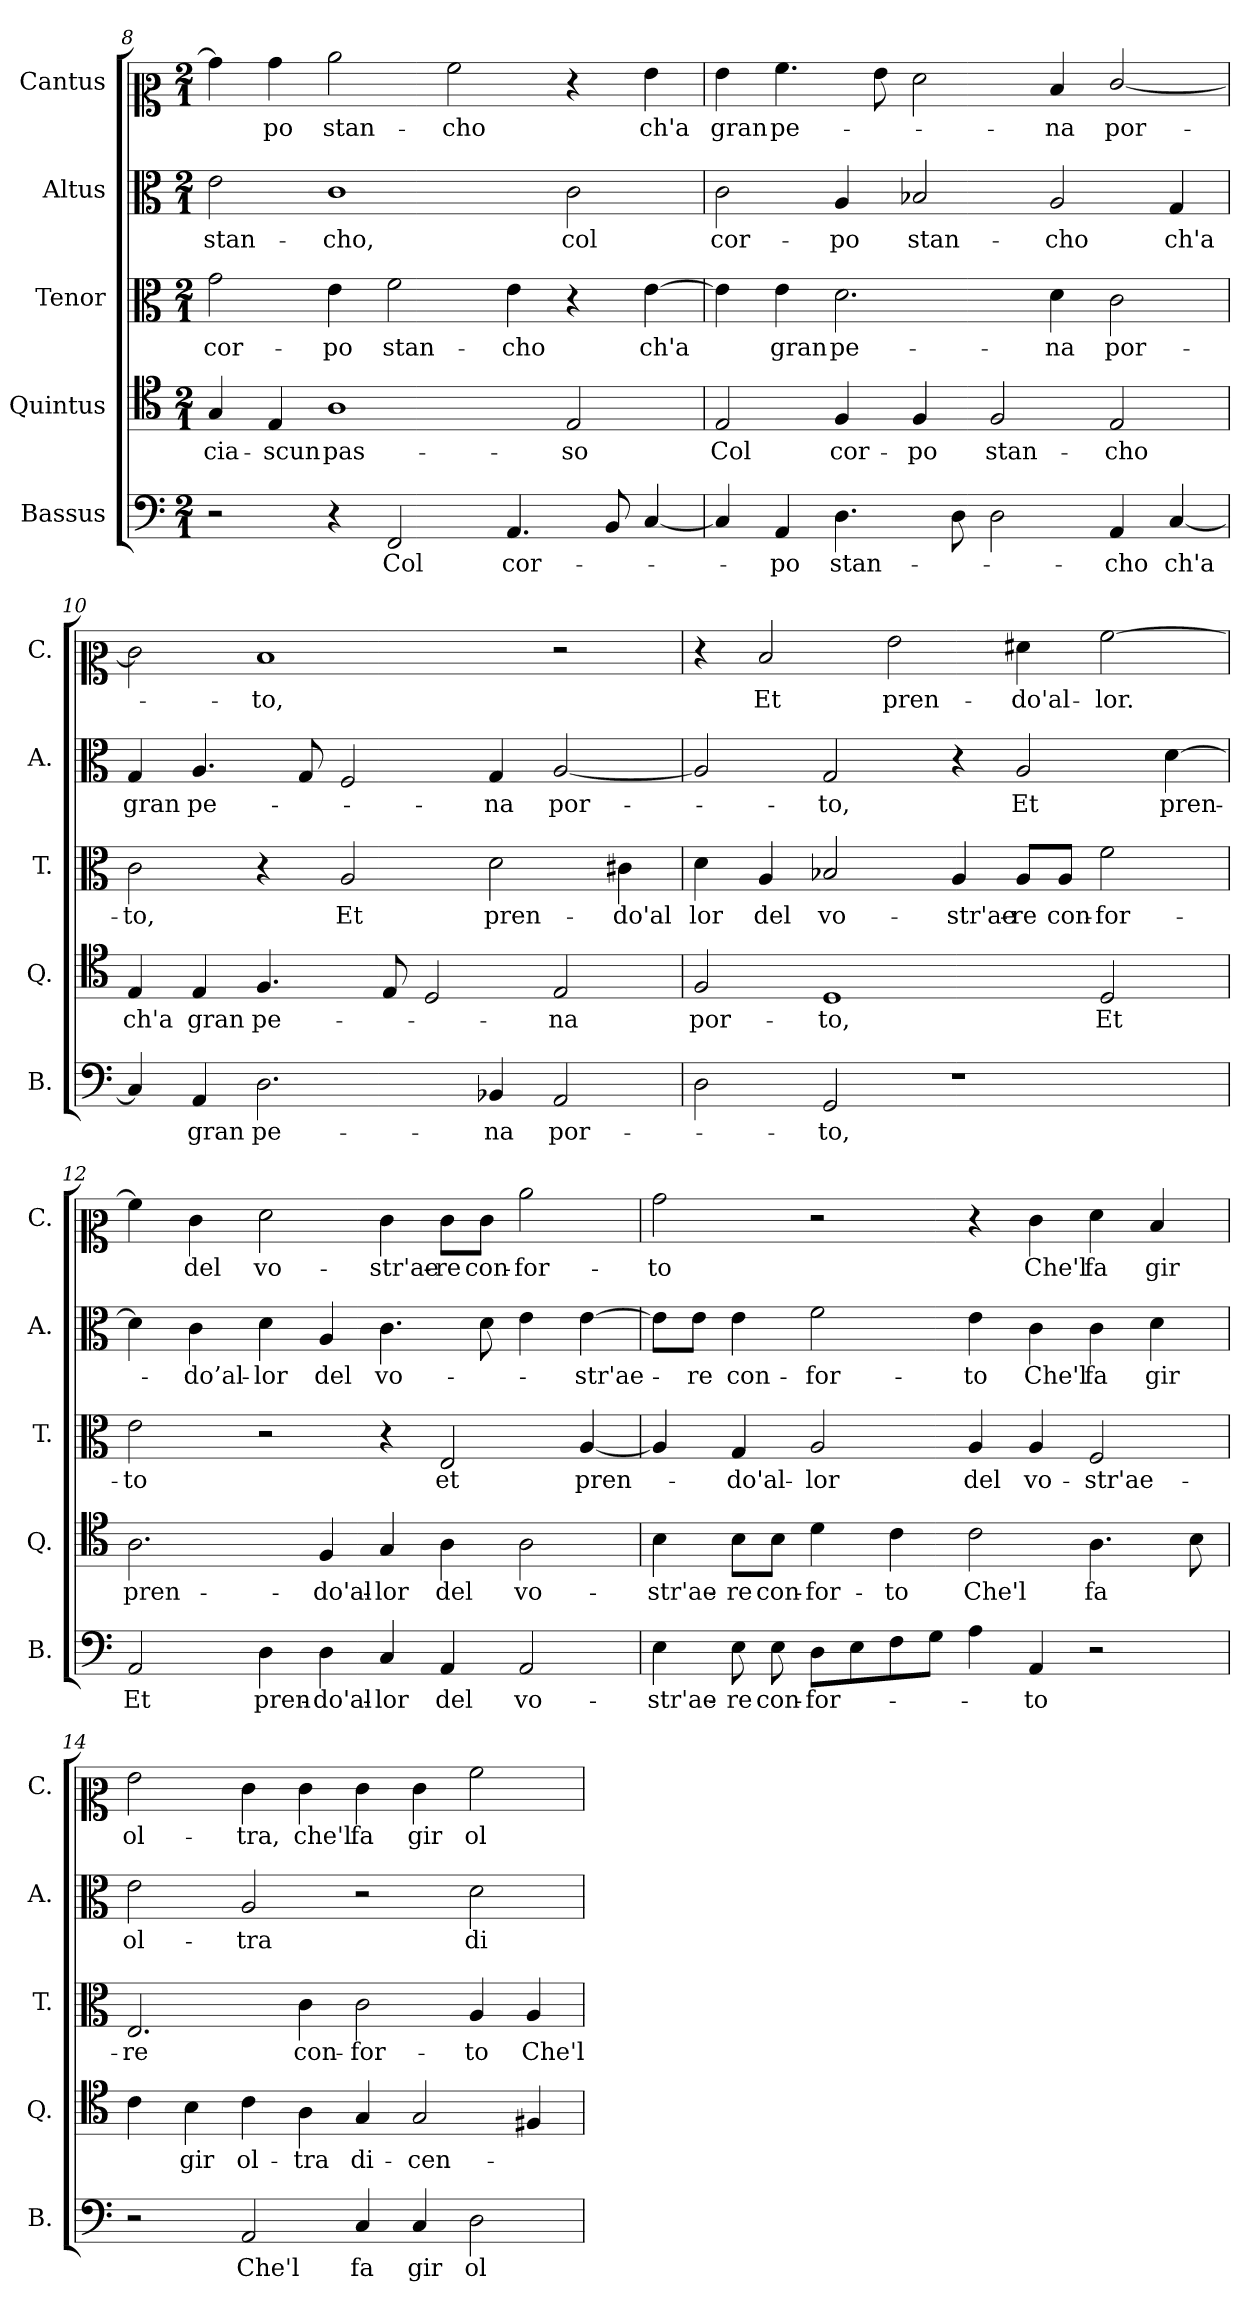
**kern	**text	**kern	**text	**kern	**text	**kern	**text	**kern	**text
*part5	*part5	*part4	*part4	*part3	*part3	*part2	*part2	*part1	*part1
*staff5	*staff5	*staff4	*staff4	*staff3	*staff3	*staff2	*staff2	*staff1	*staff1
*I"Bassus	*	*I"Quintus	*	*I"Tenor	*	*I"Altus	*	*I"Cantus	*
*I'B.	*	*I'Q.	*	*I'T.	*	*I'A.	*	*I'C.	*
*clefF4	*	*clefC4	*	*clefC3	*	*clefC3	*	*clefC2	*
*k[]	*	*k[]	*	*k[]	*	*k[]	*	*k[]	*
*M2/1	*	*M2/1	*	*M2/1	*	*M2/1	*	*M2/1	*
=8	=8	=8	=8	=8	=8	=8	=8	=8	=8
2r	.	4G/	cia-	2g\	cor-	2e\	stan-	4b\]	.
.	.	4E/	-scun	.	.	.	.	4b\	-po
4r	.	1A	pas-	4e\	-po	1c	-cho,	2cc\	stan-
2FF/	Col	.	.	2f\	stan-	.	.	.	.
.	.	.	.	.	.	.	.	2a\	-cho
4.AA/	cor-	.	.	4e\	-cho	.	.	.	.
.	.	2E/	-so	4r	.	2c\	col	4r	.
8BB/	.	.	.	.	.	.	.	.	.
[4C/	.	.	.	[4e\	ch'a	.	.	4g\	ch'a
=9	=9	=9	=9	=9	=9	=9	=9	=9	=9
4C/]	.	2E/	Col	4e\]	.	2c\	cor-	4g\	gran
4AA/	-po	.	.	4e\	gran	.	.	4.a\	pe-
4.D\	stan-	4F/	cor-	2.d\	pe-	4A/	-po	.	.
.	.	.	.	.	.	.	.	8g\	.
.	.	4F/	-po	.	.	2B-X/	stan-	2f\	.
8D\	.	.	.	.	.	.	.	.	.
2D\	.	2F/	stan-	.	.	.	.	.	.
.	.	.	.	4d\	-na	2A/	-cho	4d/	-na
4AA/	-cho	2E/	-cho	2c\	por-	.	.	[2e/	por-
[4C/	ch'a	.	.	.	.	4G/	ch'a	.	.
!!LO:PB:g=z
=10	=10	=10	=10	=10	=10	=10	=10	=10	=10
4C/]	.	4E/	ch'a	2c\	-to,	4G/	gran	2e\]	.
4AA/	gran	4E/	gran	.	.	4.A/	pe-	.	.
2.D\	pe-	4.F/	pe-	4r	.	.	.	1d	-to,
.	.	.	.	.	.	8G/	.	.	.
.	.	.	.	2A/	Et	2F/	.	.	.
.	.	8E/	.	.	.	.	.	.	.
.	.	2D/	.	.	.	.	.	.	.
4BB-X/	na	.	.	2d\	pren-	4G/	-na	.	.
2AA/	por-	2E/	-na	.	.	[2A/	por-	2r	.
.	.	.	.	4c#X\	-do'al	.	.	.	.
=11	=11	=11	=11	=11	=11	=11	=11	=11	=11
2D\	.	2F/	por-	4d\	lor	2A/]	.	4r	.
.	.	.	.	4A/	del	.	.	2d/	Et
2GG/	-to,	1D	-to,	2B-X/	vo-	2G/	-to,	.	.
.	.	.	.	.	.	.	.	2g\	pren-
1r	.	.	.	4A/	-str'ae-	4r	.	.	.
.	.	.	.	8A/L	-re	2A/	Et	4f#X\	-do'al-
.	.	.	.	8A/J	con-	.	.	.	.
.	.	2D/	Et	2f\	-for-	.	.	[2a\	-lor.
.	.	.	.	.	.	[4d\	pren-	.	.
=12	=12	=12	=12	=12	=12	=12	=12	=12	=12
2AA/	Et	2.A\	pren-	2e\	-to	4d\]	.	4a\]	.
.	.	.	.	.	.	4c\	-do’al-	4e\	del
4D\	pren-	.	.	2r	.	4d\	-lor	2f\	vo-
4D\	-do'al-	4F/	-do'al-	.	.	4A/	del	.	.
4C/	-lor	4G/	-lor	4r	.	4.c\	vo-	4e\	-str'ae-
4AA/	del	4A\	del	2E/	et	.	.	8e\L	-re
.	.	.	.	.	.	8d\	.	8e\J	con-
2AA/	vo-	2A\	vo-	.	.	4e\	.	2cc\	-for-
.	.	.	.	[4A/	pren-	[4e\	-str'ae-	.	.
!!LO:LB:g=z
=13	=13	=13	=13	=13	=13	=13	=13	=13	=13
4E\	-str'ae-	4B\	-str'ae-	4A/]	.	8e\L]	.	2b\	-to
.	.	.	.	.	.	8e\J	-re	.	.
8E\	-re	8B\L	-re	4G/	-do'al-	4e\	con-	.	.
8E\	con-	8B\J	con-	.	.	.	.	.	.
8D\L	-for-	4d\	-for-	2A/	-lor	2f\	-for-	2r	.
8E\	.	.	.	.	.	.	.	.	.
8F\	.	4c\	-to	.	.	.	.	.	.
8G\J	.	.	.	.	.	.	.	.	.
4A\	.	2c\	Che'l	4A/	del	4e\	-to	4r	.
4AA/	-to	.	.	4A/	vo-	4c\	Che'l	4e\	Che'l
2r	.	4.A\	fa	2F/	-str'ae-	4c\	fa	4f\	fa
.	.	.	.	.	.	4d\	gir	4d/	gir
.	.	8B\	.	.	.	.	.	.	.
=14	=14	=14	=14	=14	=14	=14	=14	=14	=14
2r	.	4c\	.	2.E/	-re	2e\	ol-	2g\	ol-
.	.	4B\	gir	.	.	.	.	.	.
2AA/	Che'l	4c\	ol-	.	.	2A/	-tra	4e\	-tra,
.	.	4A\	-tra	4c\	con-	.	.	4e\	che'l
4C/	fa	4G/	di-	2c\	-for-	2r	.	4e\	fa
4C/	gir	2G/	-cen-	.	.	.	.	4e\	gir
2D\	ol-	.	.	4A/	-to	2d\	di-	2a\	ol-
.	.	4F#X/	.	4A/	Che'l	.	.	.	.
=	=	=	=	=	=	=	=	=	=
*-	*-	*-	*-	*-	*-	*-	*-	*-	*-
